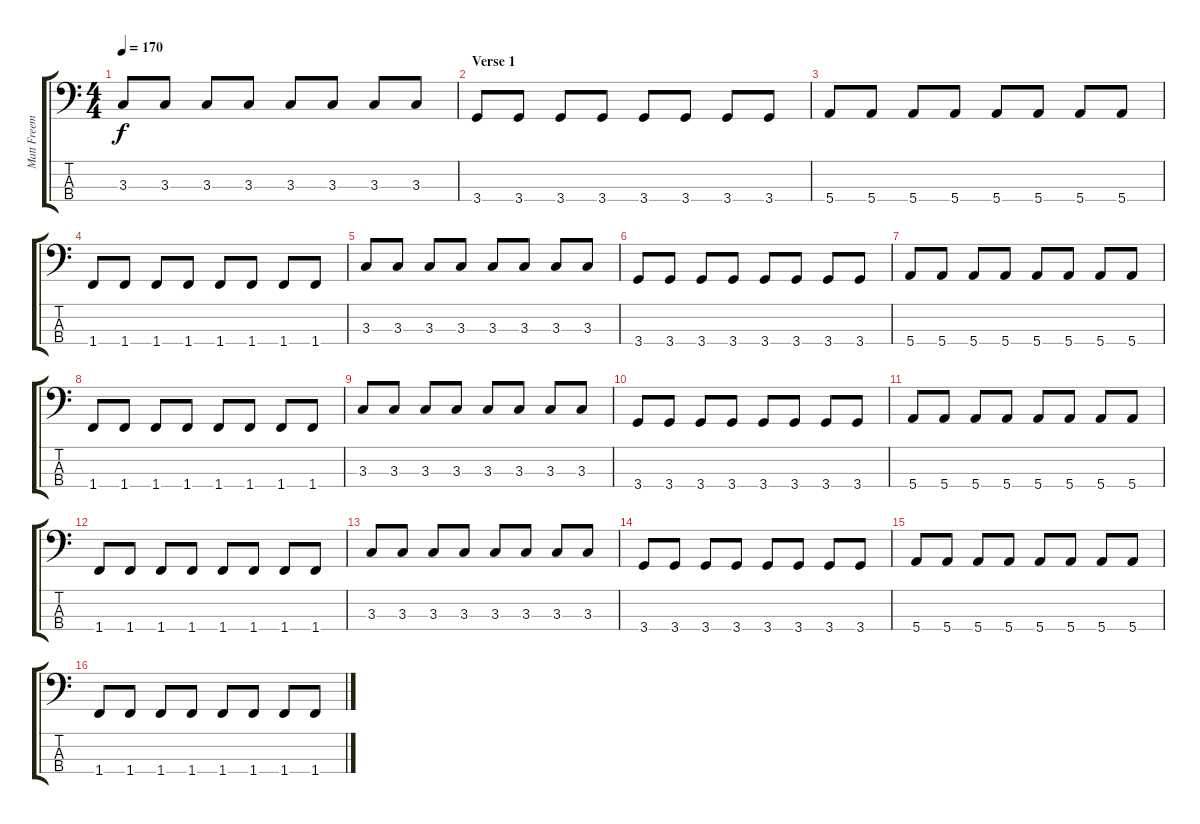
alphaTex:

\track ("Matt Freeman" "Matt Freem") {instrument electricbasspick}
\staff {score tabs}
\tuning (G2 D2 A1 E1) {hide}
\ts (4 4)
\tempo 170
\clef f4
\ks c
3.3.8{dy f} 3.3.8 3.3.8 3.3.8 3.3.8 3.3.8 3.3.8 3.3.8 |
\section ("" "Verse 1")
3.4.8 3.4.8 3.4.8 3.4.8 3.4.8 3.4.8 3.4.8 3.4.8 |
5.4.8 5.4.8 5.4.8 5.4.8 5.4.8 5.4.8 5.4.8 5.4.8 |
1.4.8 1.4.8 1.4.8 1.4.8 1.4.8 1.4.8 1.4.8 1.4.8 |
3.3.8 3.3.8 3.3.8 3.3.8 3.3.8 3.3.8 3.3.8 3.3.8 |
3.4.8 3.4.8 3.4.8 3.4.8 3.4.8 3.4.8 3.4.8 3.4.8 |
5.4.8 5.4.8 5.4.8 5.4.8 5.4.8 5.4.8 5.4.8 5.4.8 |
1.4.8 1.4.8 1.4.8 1.4.8 1.4.8 1.4.8 1.4.8 1.4.8 |
3.3.8 3.3.8 3.3.8 3.3.8 3.3.8 3.3.8 3.3.8 3.3.8 |
3.4.8 3.4.8 3.4.8 3.4.8 3.4.8 3.4.8 3.4.8 3.4.8 |
5.4.8 5.4.8 5.4.8 5.4.8 5.4.8 5.4.8 5.4.8 5.4.8 |
1.4.8 1.4.8 1.4.8 1.4.8 1.4.8 1.4.8 1.4.8 1.4.8 |
3.3.8 3.3.8 3.3.8 3.3.8 3.3.8 3.3.8 3.3.8 3.3.8 |
3.4.8 3.4.8 3.4.8 3.4.8 3.4.8 3.4.8 3.4.8 3.4.8 |
5.4.8 5.4.8 5.4.8 5.4.8 5.4.8 5.4.8 5.4.8 5.4.8 |
1.4.8 1.4.8 1.4.8 1.4.8 1.4.8 1.4.8 1.4.8 1.4.8
